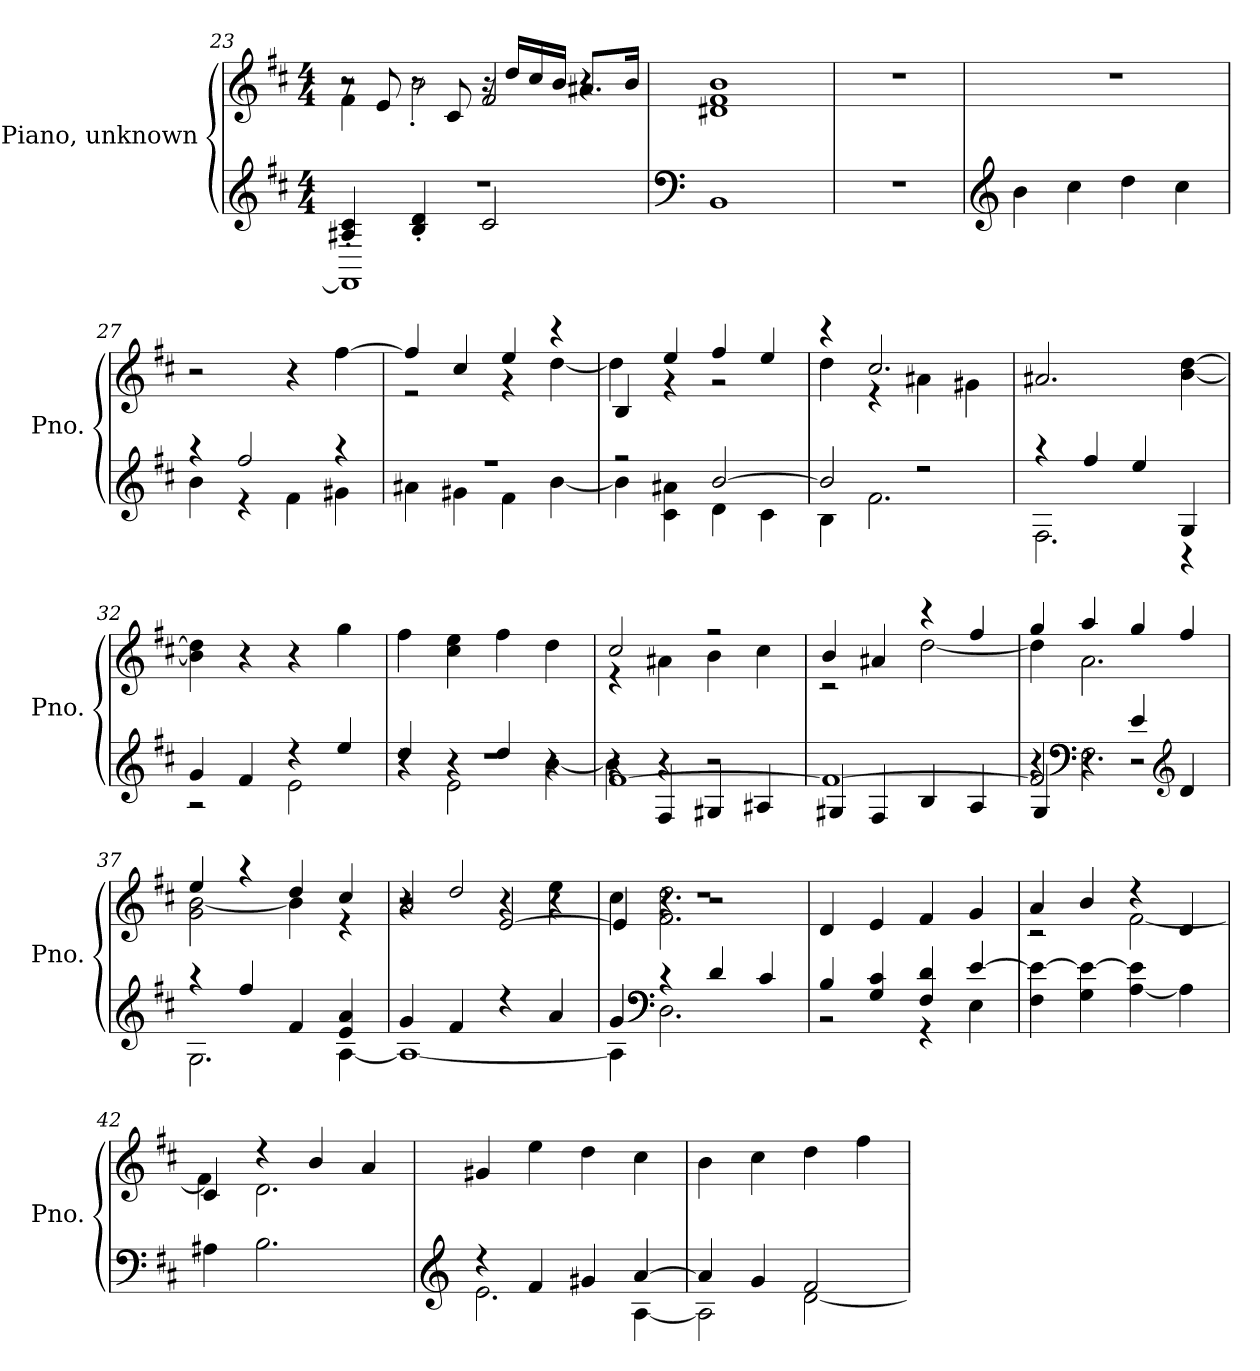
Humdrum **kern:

**kern	**kern
*part1	*part1
*staff2	*staff1
*I"Piano, unknown	*
*I'Pno.	*
*clefG2	*clefG2
*k[f#c#]	*k[f#c#]
*M4/4	*M4/4
=23	=23
*^	*^
*	*^	*	*^
1r	4A#X/' 4c#/'	1FF#]	8r	4f#\	2r
.	.	.	8e/	.	.
.	4B/' 4d/'	.	8r	2b'\	.
.	.	.	8c#/	.	.
.	2c#/	.	16r	.	2f#/
.	.	.	16dd/LL	.	.
.	.	.	16cc#/	.	.
.	.	.	16b/JJ	.	.
.	.	.	8.a#X/L	4r	.
.	.	.	16b/Jk	.	.
*v	*v	*v	*	*	*
*	*v	*v	*v
=24	=24
*clefF4	*
1BB	1d#X 1f# 1b
=25	=25
1r	1r
=26	=26
*clefG2	*
4b\	1r
4cc#\	.
4dd\	.
4cc#\	.
!!LO:LB:g=z
=27	=27
*^	*
4r	4b\	2r
2ff#/	4r	.
.	4f#\	4r
4r	4g#X\	[4ff#\
=28	=28	=28
*	*	*^
1r	4a#X\	4ff#/]	2r
.	4g#X\	4cc#/	.
.	4f#\	4ee/	4r
.	[4b\	4r	[4dd\
=29	=29	=29	=29
2r	4b\]	4B/	4dd\]
.	4c#\ 4a#X\	4ee/	4r
[2b/	4d\	4ff#/	2r
.	4c#\	4ee/	.
=30	=30	=30	=30
2b/]	4B\	4r	4dd\
.	2.f#\	2.cc#/	4r
2r	.	.	4a#X\
.	.	.	4g#X\
*	*	*v	*v
=31	=31	=31
4r	2.F#\	2.a#X/
4ff#/	.	.
4ee/	.	.
4G/	4r	[4b\ [4dd\
=32	=32	=32
4g/	2r	4b\] 4dd\]
4f#/	.	4r
4r	2e\	4r
4ee/	.	4gg\
=33	=33	=33
*	*^	*
1r	4r	4dd/	4ff#\
.	2e\	4r	4cc#\ 4ee\
.	.	4dd/	4ff#\
.	[4b\	4r	4dd\
!!LO:LB:g=z
=34	=34	=34	=34
*	*	*	*^
[1f#	4b\]	4r	2cc#/	4r
.	4r	4F#/	.	4a#X\
.	2r	4G#X/	2r	4b\
.	.	4A#X/	.	4cc#\
*	*v	*v	*	*
=35	=35	=35	=35
1f#_	4G#X/	4b/	2r
.	4F#/	4a#X/	.
.	4B/	4r	[2dd\
.	4A/	4ff#/	.
=36	=36	=36	=36
*	*^	*	*
2f#/]	4r	4G/	4gg/	4dd\]
*clefF4	*	*	*	*
.	2.F#\	4r	4aa/	2.a\
2r	.	4e/	4gg/	.
*clefG2	*	*	*	*
.	.	4d/	4ff#/	.
*	*v	*v	*	*
=37	=37	=37	=37
4r	2.G\	4ee/	2g\ [2b\
4ff#/	.	4r	.
4f#/	.	4dd/	4b\]
4e/ 4a/	[4A\	4cc#/	4r
=38	=38	=38	=38
*	*	*	*^
4g/	1A_	4r	2r	2a/
4f#/	.	2dd/	.	.
4r	.	.	4r	[2e/
4a/	.	4r	4ee\	.
=39	=39	=39	=39	=39
4g/	4A\]	1r	4cc#\	4e/]
*clefF4	*	*	*	*
4r	2.D\	.	2.f#\ 2.dd\	4r
4d/	.	.	.	2r
4c#/	.	.	.	.
*	*	*v	*v	*v
!!LO:PB:g=z
=40	=40	=40
4B/	2r	4d/
4G/ 4c#/	.	4e/
4F#/ 4d/	4r	4f#/
[4e/	4E\	4g/
*v	*v	*
=41	=41
*	*^
4F#\ 4e\_	4a/	2r
4G\ 4e\_	4b/	.
[4A\ 4e\]	4r	[2f#\
4A\]	4d/	.
=42	=42	=42
4A#X\	4c#/	4f#\]
2.B\	4r	2.d\
.	4b/	.
.	4a/	.
*	*v	*v
=43	=43
*clefG2	*
*^	*
4r	2.e\	4g#X/
4f#/	.	4ee\
4g#X/	.	4dd\
[4a/	[4A\	4cc#\
=44	=44	=44
4a/]	2A\]	4b\
4g/	.	4cc#\
2f#/	[2d\	4dd\
.	.	4ff#\
*v	*v	*
=	=
*-	*-
